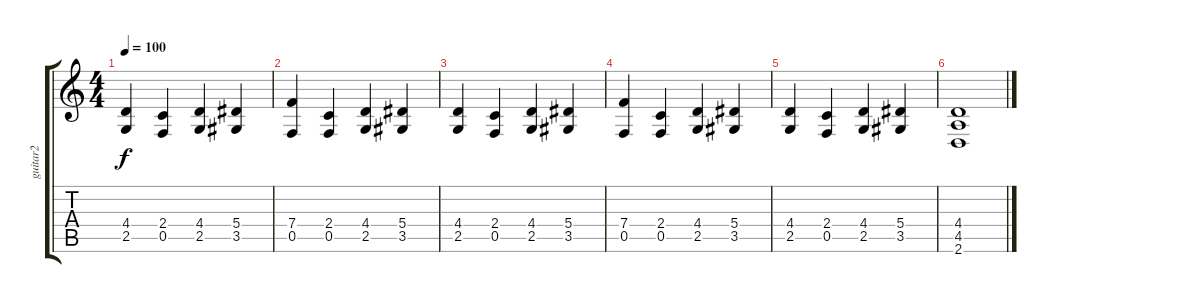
\track ("guitar2" "guitar2") {instrument acousticguitarnylon}
\staff {score tabs}
\tuning (C4 G3 Eb3 Bb2 F2 C2) {hide}
\ts (4 4)
\tempo 100
\clef g2
\ks c
(4.4 2.5).4{dy f} (2.4 0.5).4 (4.4 2.5).4 (5.4 3.5).4 |
(7.4 0.5).4 (2.4 0.5).4 (4.4 2.5).4 (5.4 3.5).4 |
(4.4 2.5).4 (2.4 0.5).4 (4.4 2.5).4 (5.4 3.5).4 |
(7.4 0.5).4 (2.4 0.5).4 (4.4 2.5).4 (5.4 3.5).4 |
(4.4 2.5).4 (2.4 0.5).4 (4.4 2.5).4 (5.4 3.5).4 |
(4.4 4.5 2.6).1
